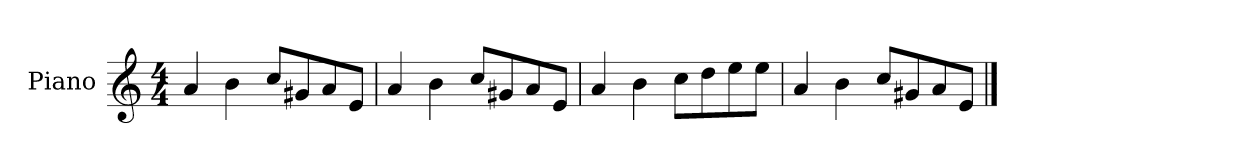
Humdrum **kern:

**kern
*part1
*staff1
*I"Piano
*I'P-no
*clefG2
*k[]
*M4/4
*MM90
=1
4a/
4b\
8cc/L
8g#X/
8a/
8e/J
=2
4a/
4b\
8cc/L
8g#X/
8a/
8e/J
=3
4a/
4b\
8cc\L
8dd\
8ee\
8ee\J
=4
4a/
4b\
8cc/L
8g#X/
8a/
8e/J
==
*-
